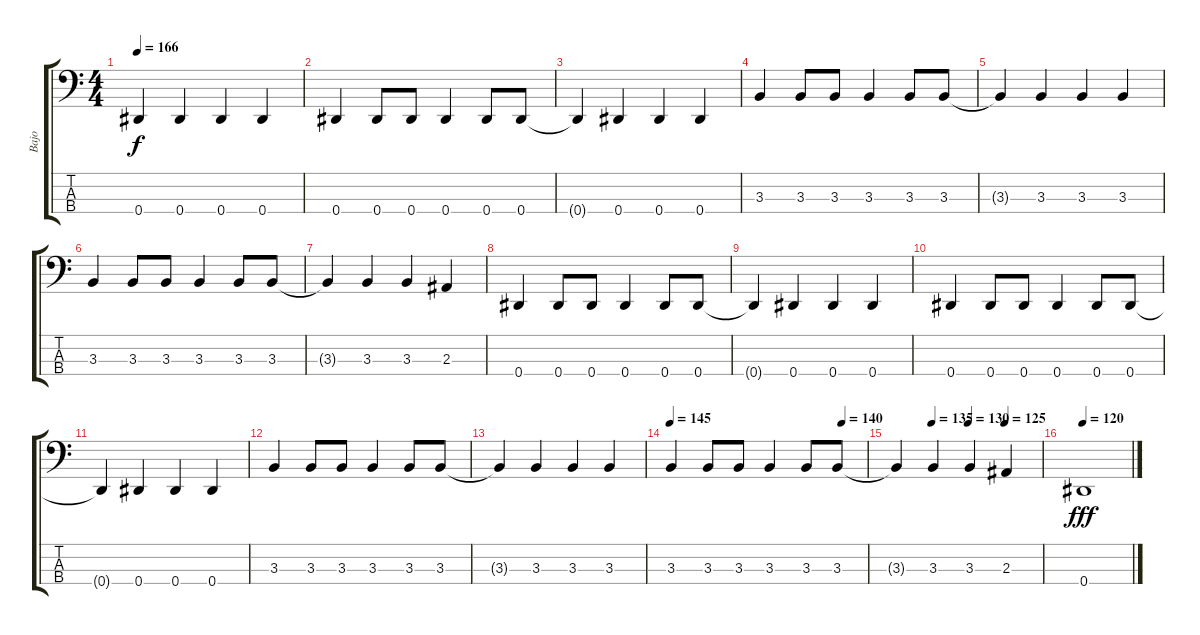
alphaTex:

\track ("Bajo" "Bajo") {instrument electricbassfinger}
\staff {score tabs}
\tuning (Gb2 Db2 Ab1 Eb1) {hide}
\ts (4 4)
\tempo 166
\clef f4
\ks c
0.4{t}.4{dy f} 0.4.4 0.4.4 0.4.4 |
0.4.4 0.4.8 0.4.8 0.4.4 0.4.8 0.4.8 |
0.4{t}.4 0.4.4 0.4.4 0.4.4 |
3.3.4 3.3.8 3.3.8 3.3.4 3.3.8 3.3.8 |
3.3{t}.4 3.3.4 3.3.4 3.3.4 |
3.3.4 3.3.8 3.3.8 3.3.4 3.3.8 3.3.8 |
3.3{t}.4 3.3.4 3.3.4 2.3.4 |
0.4.4 0.4.8 0.4.8 0.4.4 0.4.8 0.4.8 |
0.4{t}.4 0.4.4 0.4.4 0.4.4 |
0.4.4 0.4.8 0.4.8 0.4.4 0.4.8 0.4.8 |
0.4{t}.4 0.4.4 0.4.4 0.4.4 |
3.3.4 3.3.8 3.3.8 3.3.4 3.3.8 3.3.8 |
3.3{t}.4 3.3.4 3.3.4 3.3.4 |
\tempo 145
\tempo (140 0.875)
3.3.4 3.3.8 3.3.8 3.3.4 3.3.8 3.3.8 |
\tempo (135 0.25)
\tempo (130 0.5)
\tempo (125 0.75)
3.3{t}.4 3.3.4 3.3.4 2.3.4 |
\tempo 120
0.4.1{dy fff}
